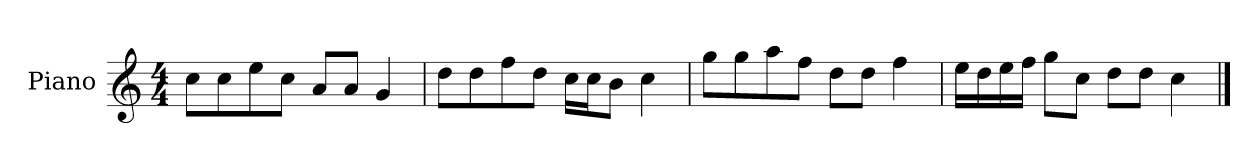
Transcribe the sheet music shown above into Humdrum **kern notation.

**kern
*part1
*staff1
*I"Piano
*I'P-no
*clefG2
*k[]
*M4/4
*MM90
=1
8cc\L
8cc\
8ee\
8cc\J
8a/L
8a/J
4g/
=2
8dd\L
8dd\
8ff\
8dd\J
16cc\LL
16cc\J
8b\J
4cc\
=3
8gg\L
8gg\
8aa\
8ff\J
8dd\L
8dd\J
4ff\
=4
16ee\LL
16dd\
16ee\
16ff\JJ
8gg\L
8cc\J
8dd\L
8dd\J
4cc\
==
*-
